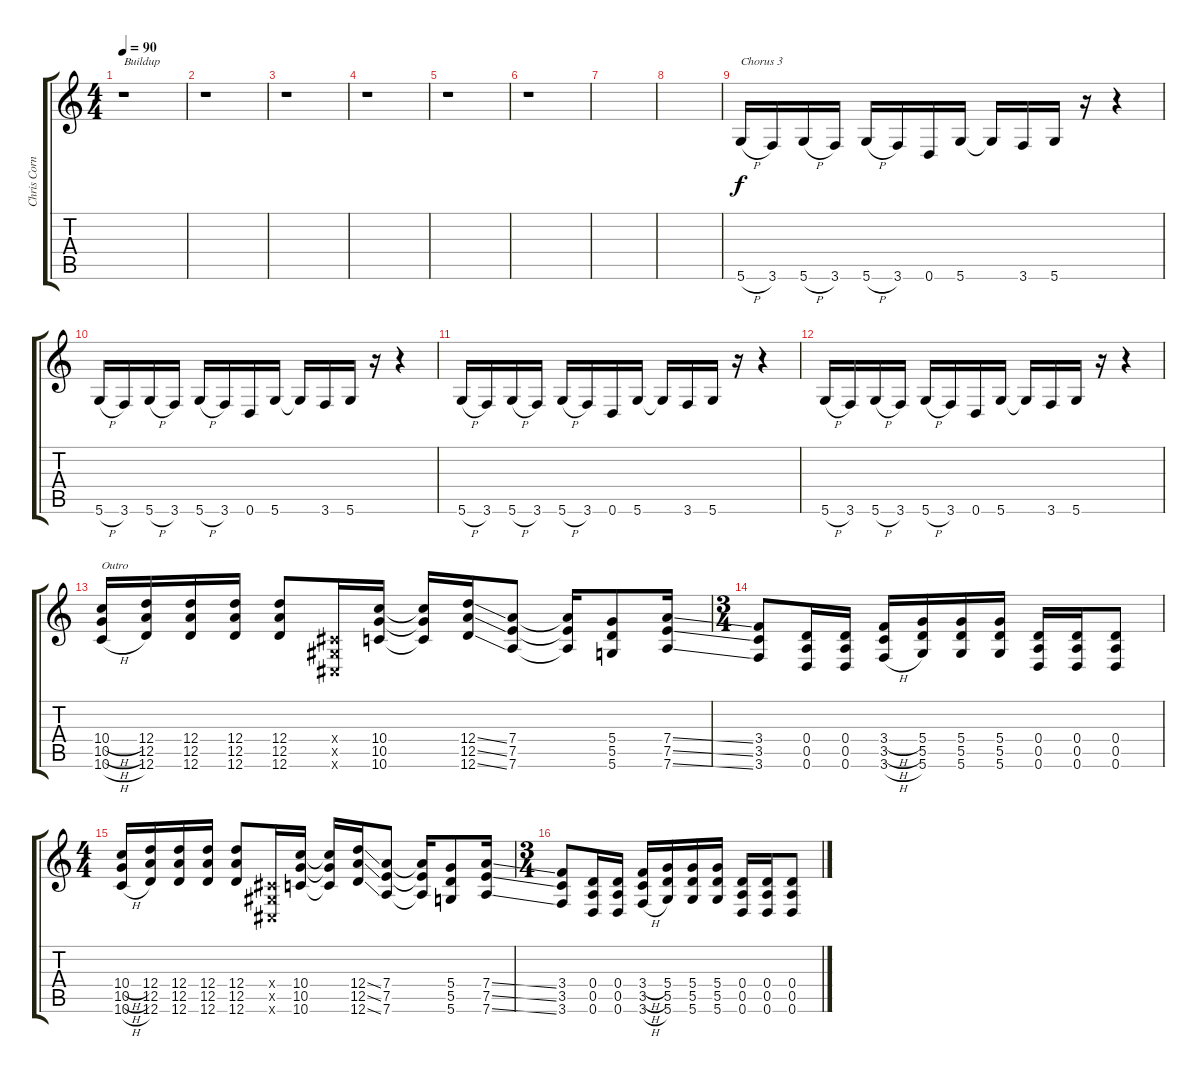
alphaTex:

\track ("Chris Cornell" "Chris Corn") {instrument acousticguitarsteel}
\staff {score tabs}
\tuning (E4 B3 G3 D3 A2 D2) {hide}
\ts (4 4)
\tempo 90
\clef g2
\ks c
r.1{txt "Buildup" dy f} |
r.1 |
r.1 |
r.1 |
r.1 |
r.1 |
|
|
5.6{h}.16{txt "Chorus 3"} 3.6.16 5.6{h}.16 3.6.16 5.6{h}.16 3.6.16 0.6.16 5.6.16 5.6{t}.16 3.6.16 5.6.16 r.16 r.4 |
5.6{h}.16 3.6.16 5.6{h}.16 3.6.16 5.6{h}.16 3.6.16 0.6.16 5.6.16 5.6{t}.16 3.6.16 5.6.16 r.16 r.4 |
5.6{h}.16 3.6.16 5.6{h}.16 3.6.16 5.6{h}.16 3.6.16 0.6.16 5.6.16 5.6{t}.16 3.6.16 5.6.16 r.16 r.4 |
5.6{h}.16 3.6.16 5.6{h}.16 3.6.16 5.6{h}.16 3.6.16 0.6.16 5.6.16 5.6{t}.16 3.6.16 5.6.16 r.16 r.4 |
(10.4{h} 10.5{h} 10.6{h}).16{txt "Outro"} (12.4 12.5 12.6).16 (12.4 12.5 12.6).16 (12.4 12.5 12.6).16 (12.4 12.5 12.6).8 (-1.4{x} -1.5{x} -1.6{x}).16 (10.4 10.5 10.6).16 (10.4{t} 10.5{t} 10.6{t}).16 (12.4{ss} 12.5{ss} 12.6{ss}).16 (7.4 7.5 7.6).8 (7.4{t} 7.5{t} 7.6{t}).16 (5.4 5.5 5.6).8 (7.4{ss} 7.5{ss} 7.6{ss}).16 |
\ts (3 4)
(3.4 3.5 3.6).8 (0.4 0.5 0.6).16 (0.4 0.5 0.6).16 (3.4{h} 3.5{h} 3.6{h}).16 (5.4 5.5 5.6).16 (5.4 5.5 5.6).16 (5.4 5.5 5.6).16 (0.4 0.5 0.6).16 (0.4 0.5 0.6).16 (0.4 0.5 0.6).8 |
\ts (4 4)
(10.4{h} 10.5{h} 10.6{h}).16 (12.4 12.5 12.6).16 (12.4 12.5 12.6).16 (12.4 12.5 12.6).16 (12.4 12.5 12.6).8 (-1.4{x} -1.5{x} -1.6{x}).16 (10.4 10.5 10.6).16 (10.4{t} 10.5{t} 10.6{t}).16 (12.4{ss} 12.5{ss} 12.6{ss}).16 (7.4 7.5 7.6).8 (7.4{t} 7.5{t} 7.6{t}).16 (5.4 5.5 5.6).8 (7.4{ss} 7.5{ss} 7.6{ss}).16 |
\ts (3 4)
(3.4 3.5 3.6).8 (0.4 0.5 0.6).16 (0.4 0.5 0.6).16 (3.4{h} 3.5{h} 3.6{h}).16 (5.4 5.5 5.6).16 (5.4 5.5 5.6).16 (5.4 5.5 5.6).16 (0.4 0.5 0.6).16 (0.4 0.5 0.6).16 (0.4 0.5 0.6).8
